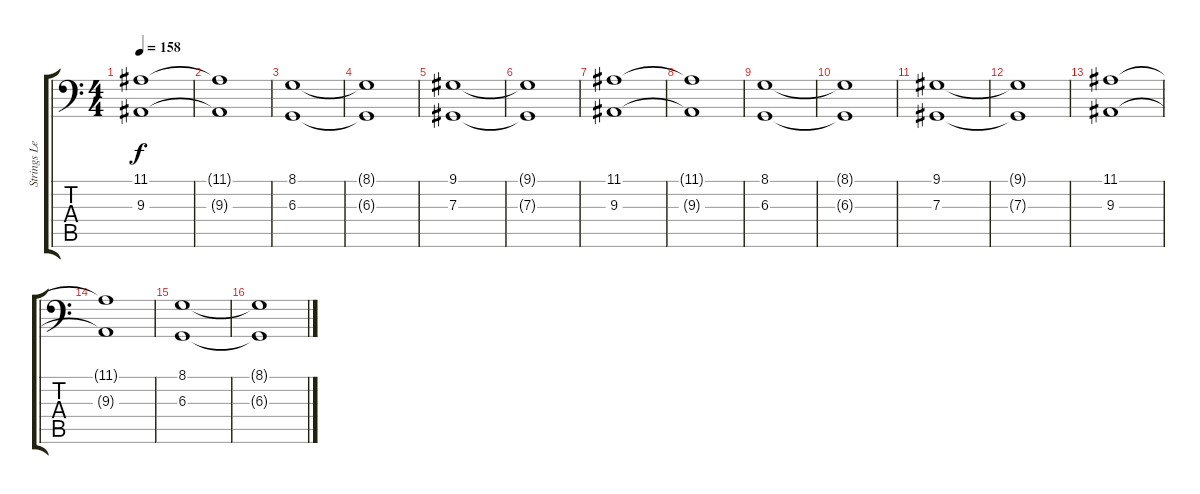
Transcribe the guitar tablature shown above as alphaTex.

\track ("Strings LeftHand" "Strings Le") {instrument stringensemble1}
\staff {score tabs}
\tuning (B2 Gb2 Db2 Ab1 Eb1 Bb0) {hide}
\ts (4 4)
\tempo 158
\clef f4
\ks c
(11.1 9.3).1{dy f} |
(11.1{t} 9.3{t}).1 |
(8.1 6.3).1 |
(8.1{t} 6.3{t}).1 |
(9.1 7.3).1 |
(9.1{t} 7.3{t}).1 |
(11.1 9.3).1 |
(11.1{t} 9.3{t}).1 |
(8.1 6.3).1 |
(8.1{t} 6.3{t}).1 |
(9.1 7.3).1 |
(9.1{t} 7.3{t}).1 |
(11.1 9.3).1 |
(11.1{t} 9.3{t}).1 |
(8.1 6.3).1 |
(8.1{t} 6.3{t}).1
